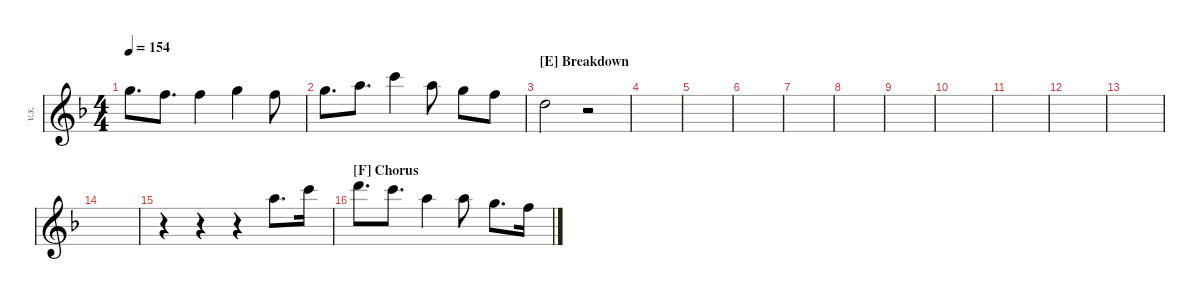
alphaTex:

\defaultSystemsLayout 4
\hideDynamics
\bracketExtendMode nobrackets
\otherSystemsTrackNameOrientation horizontal
\track ("Vocal Soon" "v.s.") {instrument distortionguitar}
\staff {score}
\tuning (D4 A3 F3 C3 G2 C2)
\ts (4 4)
\tempo 154
\clef g2
\ks dminor
5.1.8{d dy mf} 3.1.8{d} 3.1.4 5.1.4 3.1.8 |
5.1.8{d} 7.1.8{d} 10.1.4 7.1.8 5.1.8 3.1.8 |
\section ("E" "Breakdown")
0.1.2 r.2 |
|
|
|
|
|
|
|
|
|
|
|
r.4 r.4 r.4 7.1.8{d} 10.1.16 |
\section ("F" "Chorus")
12.1.8{d} 10.1.8{d} 7.1.4 7.1.8 5.1.8{d} 3.1.16
